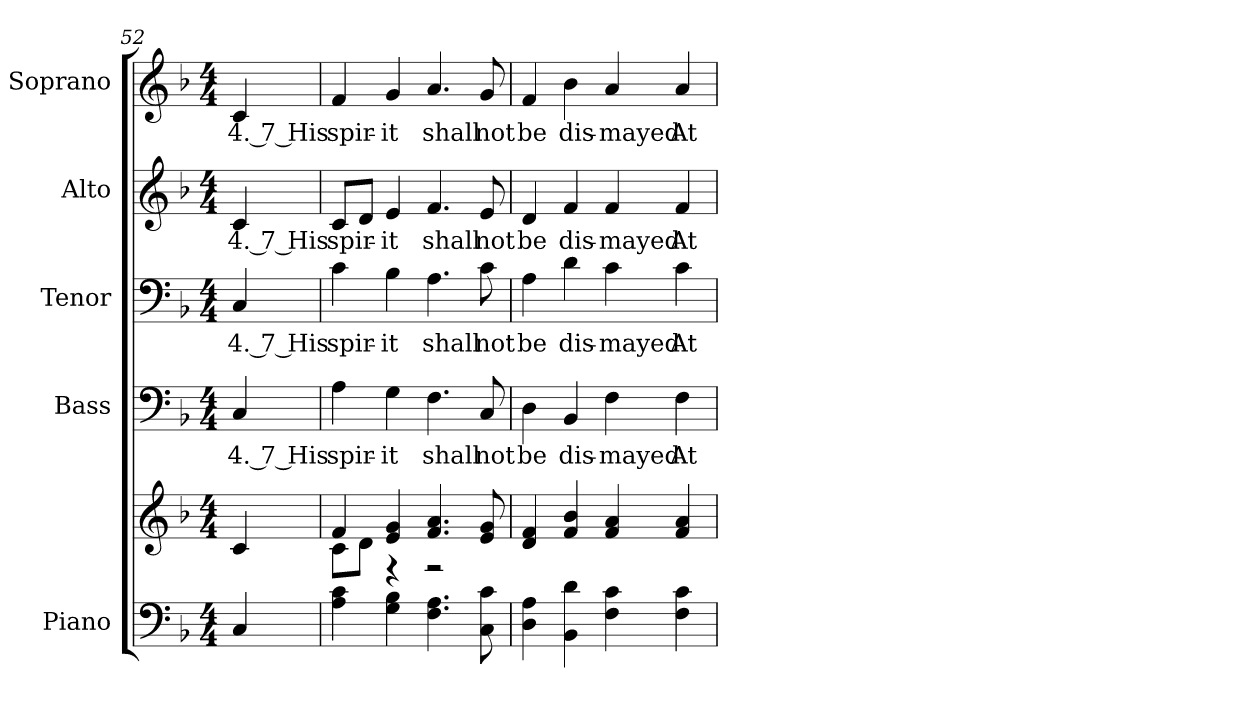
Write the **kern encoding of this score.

**kern	**kern	**kern	**text	**kern	**text	**kern	**text	**kern	**text
*part5	*part5	*part4	*part4	*part3	*part3	*part2	*part2	*part1	*part1
*staff6	*staff5	*staff4	*staff4	*staff3	*staff3	*staff2	*staff2	*staff1	*staff1
*I"Piano	*	*I"Bass	*	*I"Tenor	*	*I"Alto	*	*I"Soprano	*
*I'Pno.	*	*I'B.	*	*I'T.	*	*I'A.	*	*I'S.	*
*clefF4	*clefG2	*clefF4	*	*clefF4	*	*clefG2	*	*clefG2	*
*k[b-]	*k[b-]	*k[b-]	*	*k[b-]	*	*k[b-]	*	*k[b-]	*
*F:	*F:	*F:	*	*F:	*	*F:	*	*F:	*
*M4/4	*M4/4	*M4/4	*	*M4/4	*	*M4/4	*	*M4/4	*
=52	=52	=52	=52	=52	=52	=52	=52	=52	=52
!	!	!	!LO:LY:b:color=#000000	!	!	!	!	!	!
!	!	!	!	!	!LO:LY:b:color=#000000	!	!	!	!
!	!	!	!	!	!	!	!LO:LY:b:color=#000000	!	!
!	!	!	!	!	!	!	!	!	!LO:LY:b:color=#000000
4Ci/	4ci/	4Ci/	4. 7 His	4Ci/	4. 7 His	4ci/	4. 7 His	4ci/	4. 7 His
!!LO:LB:g=z
=53	=53	=53	=53	=53	=53	=53	=53	=53	=53
*	*^	*	*	*	*	*	*	*	*
!	!	!	!	!LO:LY:b:color=#000000	!	!	!	!	!	!
!	!	!	!	!	!	!LO:LY:b:color=#000000	!	!	!	!
!	!	!	!	!	!	!	!	!LO:LY:b:color=#000000	!	!
!	!	!	!	!	!	!	!	!	!	!LO:LY:b:color=#000000
4Ai\ 4ci	4fi/	8ci\L	4Ai\	spir-	4ci\	spir-	8ci/L	spir-	4fi/	spir-
.	.	8di\J	.	.	.	.	8di/J	.	.	.
!	!	!	!	!LO:LY:b:color=#000000	!	!	!	!	!	!
!	!	!	!	!	!	!LO:LY:b:color=#000000	!	!	!	!
!	!	!	!	!	!	!	!	!LO:LY:b:color=#000000	!	!
!	!	!	!	!	!	!	!	!	!	!LO:LY:b:color=#000000
4Gi\ 4B-i	4ei/ 4gi	4r	4Gi\	-it	4B-i\	-it	4ei/	-it	4gi/	-it
!	!	!	!	!LO:LY:b:color=#000000	!	!	!	!	!	!
!	!	!	!	!	!	!LO:LY:b:color=#000000	!	!	!	!
!	!	!	!	!	!	!	!	!LO:LY:b:color=#000000	!	!
!	!	!	!	!	!	!	!	!	!	!LO:LY:b:color=#000000
4.Fi\ 4.Ai	4.fi/ 4.ai	2r	4.Fi\	shall	4.Ai\	shall	4.fi/	shall	4.ai/	shall
!	!	!	!	!LO:LY:b:color=#000000	!	!	!	!	!	!
!	!	!	!	!	!	!LO:LY:b:color=#000000	!	!	!	!
!	!	!	!	!	!	!	!	!LO:LY:b:color=#000000	!	!
!	!	!	!	!	!	!	!	!	!	!LO:LY:b:color=#000000
8Ci\ 8ci	8ei/ 8gi	.	8Ci/	not	8ci\	not	8ei/	not	8gi/	not
*	*v	*v	*	*	*	*	*	*	*	*
=54	=54	=54	=54	=54	=54	=54	=54	=54	=54
!	!	!	!LO:LY:b:color=#000000	!	!	!	!	!	!
!	!	!	!	!	!LO:LY:b:color=#000000	!	!	!	!
!	!	!	!	!	!	!	!LO:LY:b:color=#000000	!	!
!	!	!	!	!	!	!	!	!	!LO:LY:b:color=#000000
4Di\ 4Ai	4di/ 4fi	4Di\	be	4Ai\	be	4di/	be	4fi/	be
!	!	!	!LO:LY:b:color=#000000	!	!	!	!	!	!
!	!	!	!	!	!LO:LY:b:color=#000000	!	!	!	!
!	!	!	!	!	!	!	!LO:LY:b:color=#000000	!	!
!	!	!	!	!	!	!	!	!	!LO:LY:b:color=#000000
4BB-i\ 4di	4fi/ 4b-i	4BB-i/	dis-	4di\	dis-	4fi/	dis-	4b-i\	dis-
!	!	!	!LO:LY:b:color=#000000	!	!	!	!	!	!
!	!	!	!	!	!LO:LY:b:color=#000000	!	!	!	!
!	!	!	!	!	!	!	!LO:LY:b:color=#000000	!	!
!	!	!	!	!	!	!	!	!	!LO:LY:b:color=#000000
4Fi\ 4ci	4fi/ 4ai	4Fi\	-mayed	4ci\	-mayed	4fi/	-mayed	4ai/	-mayed
!	!	!	!LO:LY:b:color=#000000	!	!	!	!	!	!
!	!	!	!	!	!LO:LY:b:color=#000000	!	!	!	!
!	!	!	!	!	!	!	!LO:LY:b:color=#000000	!	!
!	!	!	!	!	!	!	!	!	!LO:LY:b:color=#000000
4Fi\ 4ci	4fi/ 4ai	4Fi\	At	4ci\	At	4fi/	At	4ai/	At
=	=	=	=	=	=	=	=	=	=
*-	*-	*-	*-	*-	*-	*-	*-	*-	*-
